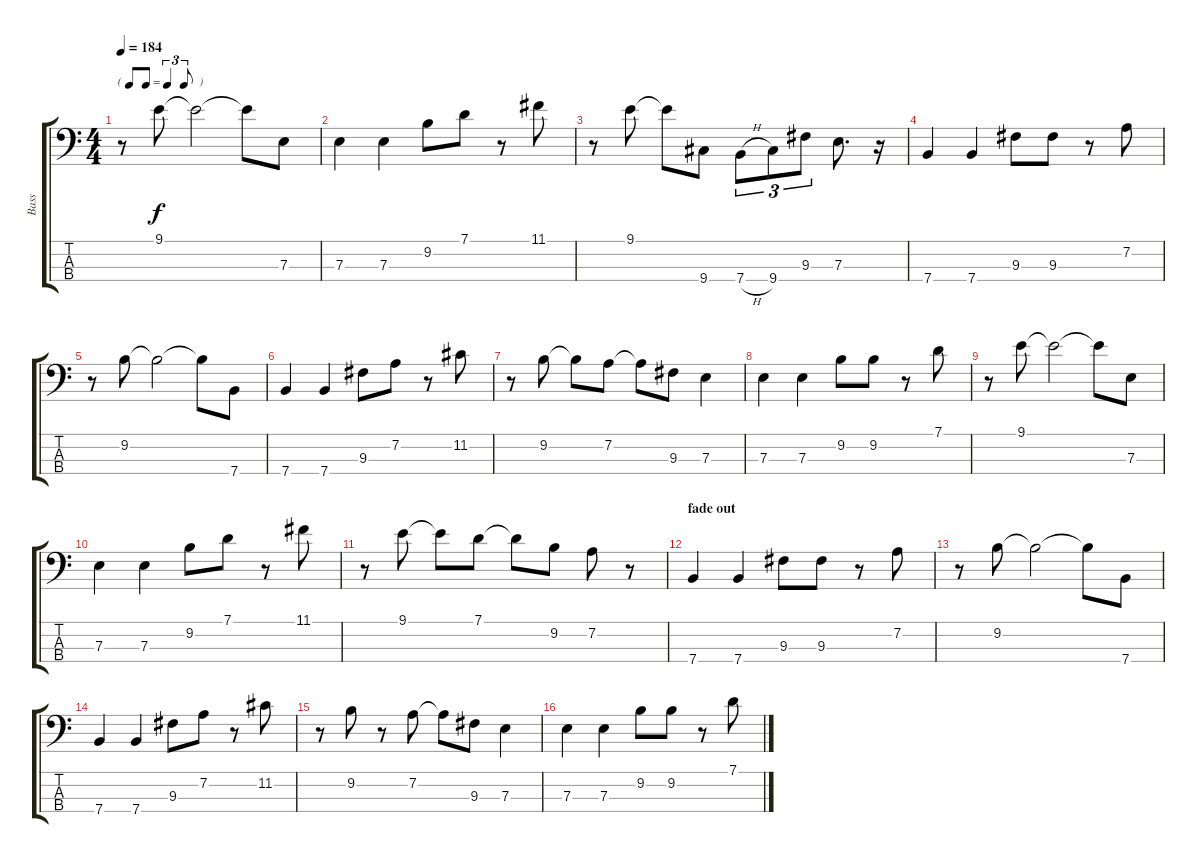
\track ("Bass" "Bass") {instrument electricbassfinger}
\staff {score tabs}
\tuning (G2 D2 A1 E1) {hide}
\ts (4 4)
\tf triplet8th
\tempo 184
\clef f4
\ks c
r.8{dy f} 9.1.8 9.1{t}.2 9.1{t}.8 7.3.8 |
7.3.4 7.3.4 9.2.8 7.1.8 r.8 11.1.8 |
r.8 9.1.8 9.1{t}.8 9.4.8 7.4{h}.8{tu (3 2)} 9.4.8{tu (3 2)} 9.3.8{tu (3 2)} 7.3.8{d} r.16 |
\section ("" "")
7.4.4 7.4.4 9.3.8 9.3.8 r.8 7.2.8 |
r.8 9.2.8 9.2{t}.2 9.2{t}.8 7.4.8 |
7.4.4 7.4.4 9.3.8 7.2.8 r.8 11.2.8 |
r.8 9.2.8 9.2{t}.8 7.2.8 7.2{t}.8 9.3.8 7.3.4 |
7.3.4 7.3.4 9.2.8 9.2.8 r.8 7.1.8 |
r.8 9.1.8 9.1{t}.2 9.1{t}.8 7.3.8 |
7.3.4 7.3.4 9.2.8 7.1.8 r.8 11.1.8 |
r.8 9.1.8 9.1{t}.8 7.1.8 7.1{t}.8 9.2.8 7.2.8 r.8 |
\section ("" "fade out")
7.4.4{volume 9} 7.4.4 9.3.8 9.3.8 r.8 7.2.8 |
r.8 9.2.8 9.2{t}.2 9.2{t}.8 7.4.8 |
7.4.4{volume 8} 7.4.4 9.3.8 7.2.8 r.8 11.2.8 |
r.8 9.2.8 r.8 7.2.8 7.2{t}.8 9.3.8 7.3.4 |
7.3.4{volume 7} 7.3.4 9.2.8 9.2.8 r.8 7.1.8
